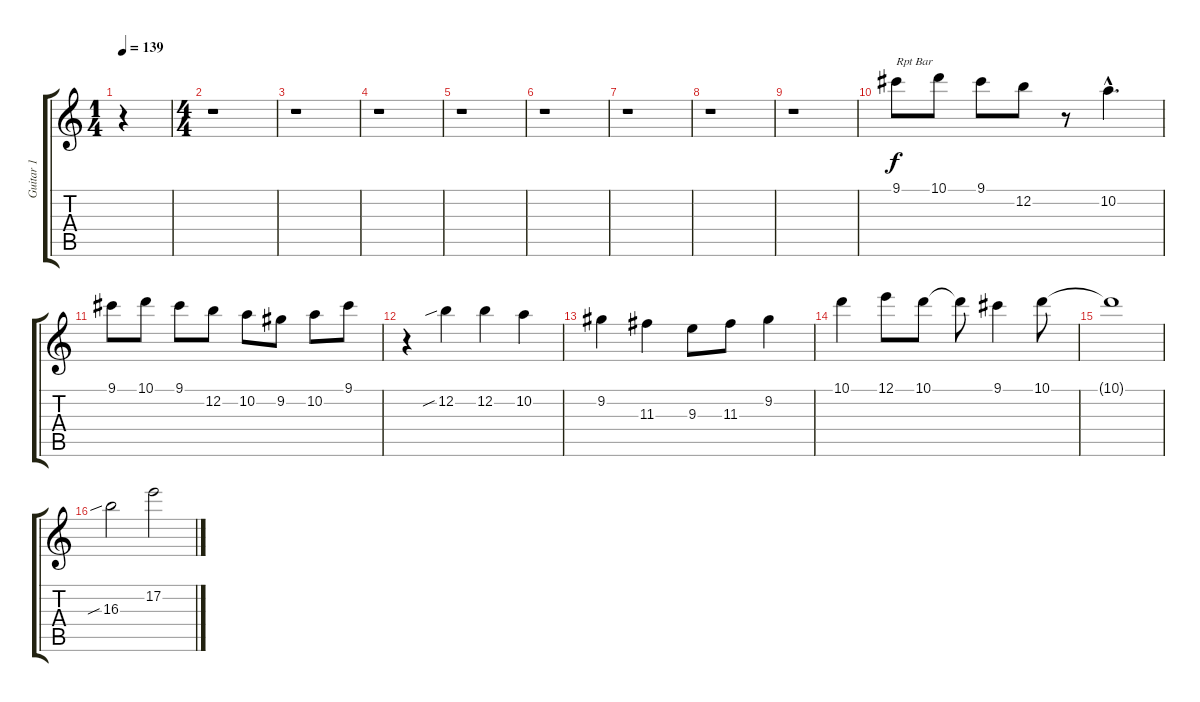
\track ("Guitar 1" "Guitar 1") {instrument distortionguitar}
\staff {score tabs}
\tuning (E4 B3 G3 D3 A2 E2) {hide}
\ts (1 4)
\tempo 139
\clef g2
\ks c
r.4{dy f instrument distortionguitar} |
\ts (4 4)
r.1 |
r.1 |
r.1 |
r.1 |
r.1 |
r.1 |
r.1 |
r.1 |
9.1.8{txt "Rpt Bar"} 10.1.8 9.1.8 12.2.8 r.8 10.2{hac}.4{d} |
9.1.8 10.1.8 9.1.8 12.2.8 10.2.8 9.2.8 10.2.8 9.1.8 |
r.4 12.2{sib}.4 12.2.4 10.2.4 |
9.2.4 11.3.4 9.3.8 11.3.8 9.2.4 |
10.1.4 12.1.8 10.1.8 10.1{t}.8 9.1.4 10.1.8 |
10.1{t}.1 |
16.3{sib}.2 17.2.2
